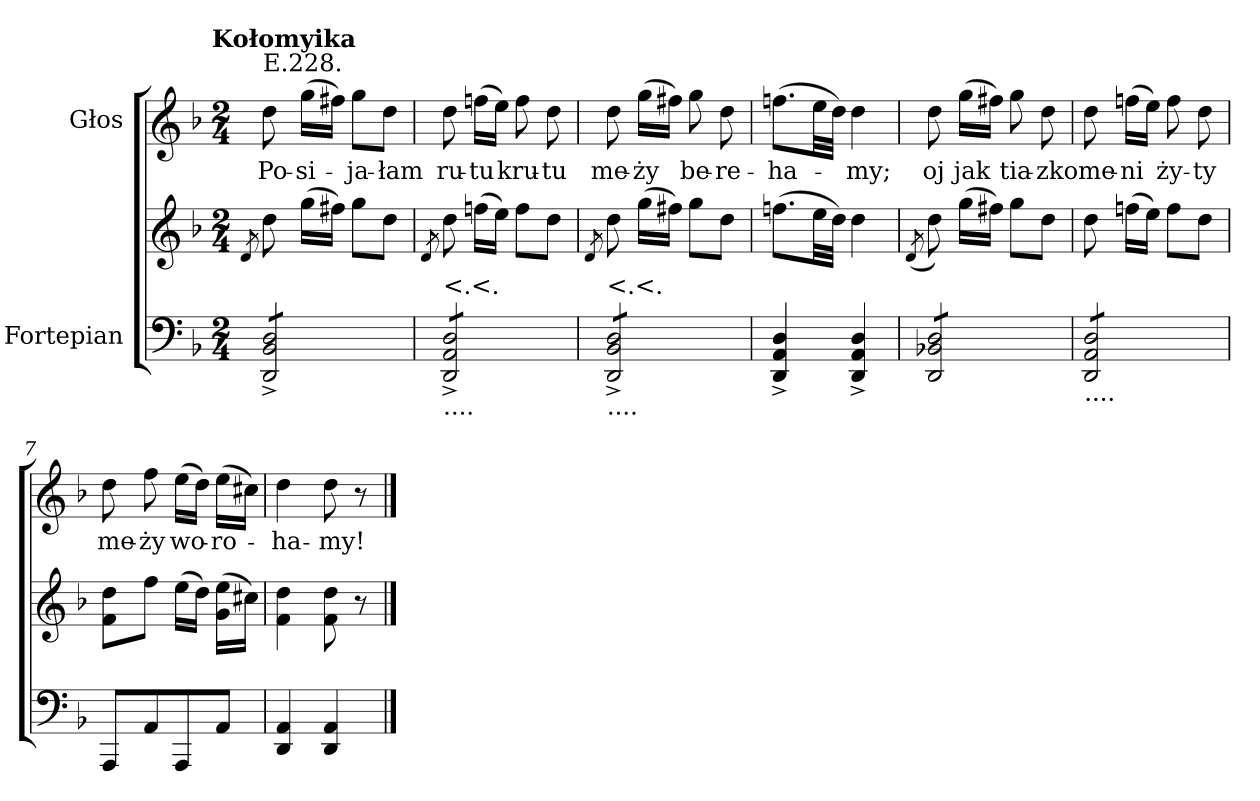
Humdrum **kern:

**kern	**kern	**kern	**text
*part2	*part2	*part1	*part1
*staff3	*staff2	*staff1	*staff1
*I"Fortepian	*	*I"Głos	*
*clefF4	*clefG2	*clefG2	*
*k[b-]	*k[b-]	*k[b-]	*
*d:	*d:	*d:	*
!!LO:TX:omd:t=Kołomyika
*M2/4	*M2/4	*M2/4	*
=1	=1	=1	=1
.	8qd/	.	.
!	!	!LO:TX:a:t=E.228.	!
!LO:TX:b:t=....	!	!	!
!LO:TX:a:t=<.<.	!	!	!
*tremolo	*	*	*
8DD^>/ 8BB-^>/ 8D^>/L	8dd\	8dd\	Po-
8DD^>/ 8BB-^>/ 8D^>/	(16gg\LL	(16gg\LL	-si-
.	16ff#X\JJ)	16ff#X\JJ)	.
8DD^>/ 8BB-^>/ 8D^>/	8gg\L	8gg\L	-ja-
8DD^>/ 8BB-^>/ 8D^>/J	8dd\J	8dd\J	-łam
=2	=2	=2	=2
.	8qd/	.	.
!LO:TX:b:t=....	!	!	!
!LO:TX:a:t=<.<.	!	!	!
8DD^>/ 8AA^>/ 8D^>/L	8dd\	8dd\	ru-
8DD^>/ 8AA^>/ 8D^>/	(16ffn\LL	(16ffn\LL	-tu
.	16ee\JJ)	16ee\JJ)	.
8DD^>/ 8AA^>/ 8D^>/	8ff\L	8ff\	kru-
8DD^>/ 8AA^>/ 8D^>/J	8dd\J	8dd\	-tu
=3	=3	=3	=3
.	8qd/	.	.
!LO:TX:b:t=....	!	!	!
!LO:TX:a:t=<.<.	!	!	!
8DD^>/ 8BB-^>/ 8D^>/L	8dd\	8dd\	me-
8DD^>/ 8BB-^>/ 8D^>/	(16gg\LL	(16gg\LL	-ży
.	16ff#X\JJ)	16ff#X\JJ)	.
8DD^>/ 8BB-^>/ 8D^>/	8gg\L	8gg\	be-
8DD^>/ 8BB-^>/ 8D^>/J	8dd\J	8dd\	-re-
*Xtremolo	*	*	*
=4	=4	=4	=4
4DD^/ 4AA^/ 4D^/	(8.ffn\L	(8.ffn\L	-ha-
.	32ee\LL	32ee\LL	.
.	32dd\JJJ)	32dd\JJJ)	.
4DD^/ 4AA^/ 4D^/	4dd\	4dd\	-my;
=5	=5	=5	=5
.	(>8qd/	.	.
!LO:TX:b:t=....	!	!	!
*tremolo	*	*	*
8DD/ 8BB-X/ 8D/L	8dd\)	8dd\	oj
8DD/ 8BB-X/ 8D/	(16gg\LL	(16gg\LL	jak
.	16ff#X\JJ)	16ff#X\JJ)	.
8DD/ 8BB-X/ 8D/	8gg\L	8gg\	tia-
8DD/ 8BB-X/ 8D/J	8dd\J	8dd\	-zko
=6	=6	=6	=6
!LO:TX:b:t=....	!	!	!
8DD/ 8AA/ 8D/L	8dd\	8dd\	me-
8DD/ 8AA/ 8D/	(16ffn\LL	(16ffn\LL	-ni
.	16ee\JJ)	16ee\JJ)	.
8DD/ 8AA/ 8D/	8ff\L	8ff\	ży-
8DD/ 8AA/ 8D/J	8dd\J	8dd\	-ty
*Xtremolo	*	*	*
=7	=7	=7	=7
8AAA/L	8f\ 8dd\L	8dd\	me-
8AA/	8ff\J	8ff\	-ży
8AAA/	(16ee\LL	(16ee\LL	wo-
.	16dd\JJ)	16dd\JJ)	.
8AA/J	(16g\ 16ee\LL	(16ee\LL	-ro-
.	16cc#X\JJ)	16cc#X\JJ)	.
=8	=8	=8	=8
4DD/ 4AA/	4f\ 4dd\	4dd\	-ha-
4DD/ 4AA/	8f\ 8dd\	8dd\	-my!
.	8r	8r	.
==	==	==	==
*-	*-	*-	*-
